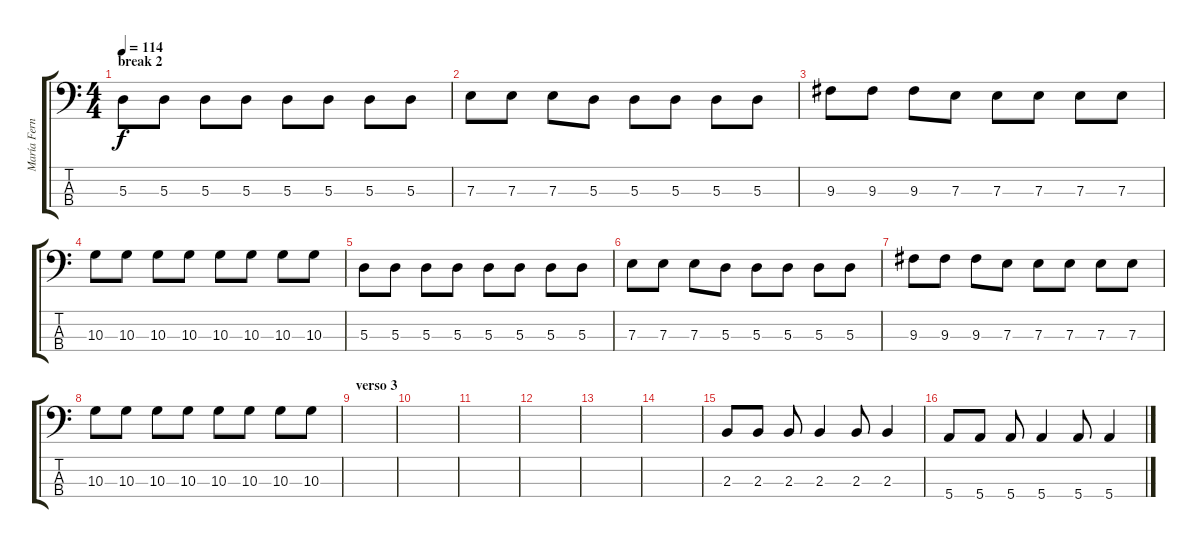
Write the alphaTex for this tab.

\track ("María Fernanda (bajo)" "María Fern") {instrument electricbasspick}
\staff {score tabs}
\tuning (G2 D2 A1 E1) {hide}
\ts (4 4)
\section ("" "break 2")
\tempo 114
\clef f4
\ks c
5.3.8{dy f} 5.3.8 5.3.8 5.3.8 5.3.8 5.3.8 5.3.8 5.3.8 |
7.3.8 7.3.8 7.3.8 5.3.8 5.3.8 5.3.8 5.3.8 5.3.8 |
9.3.8 9.3.8 9.3.8 7.3.8 7.3.8 7.3.8 7.3.8 7.3.8 |
10.3.8 10.3.8 10.3.8 10.3.8 10.3.8 10.3.8 10.3.8 10.3.8 |
5.3.8 5.3.8 5.3.8 5.3.8 5.3.8 5.3.8 5.3.8 5.3.8 |
7.3.8 7.3.8 7.3.8 5.3.8 5.3.8 5.3.8 5.3.8 5.3.8 |
9.3.8 9.3.8 9.3.8 7.3.8 7.3.8 7.3.8 7.3.8 7.3.8 |
10.3.8 10.3.8 10.3.8 10.3.8 10.3.8 10.3.8 10.3.8 10.3.8 |
\section ("" "verso 3")
|
|
|
|
|
|
2.3.8 2.3.8 2.3.8 2.3.4 2.3.8 2.3.4 |
5.4.8 5.4.8 5.4.8 5.4.4 5.4.8 5.4.4
